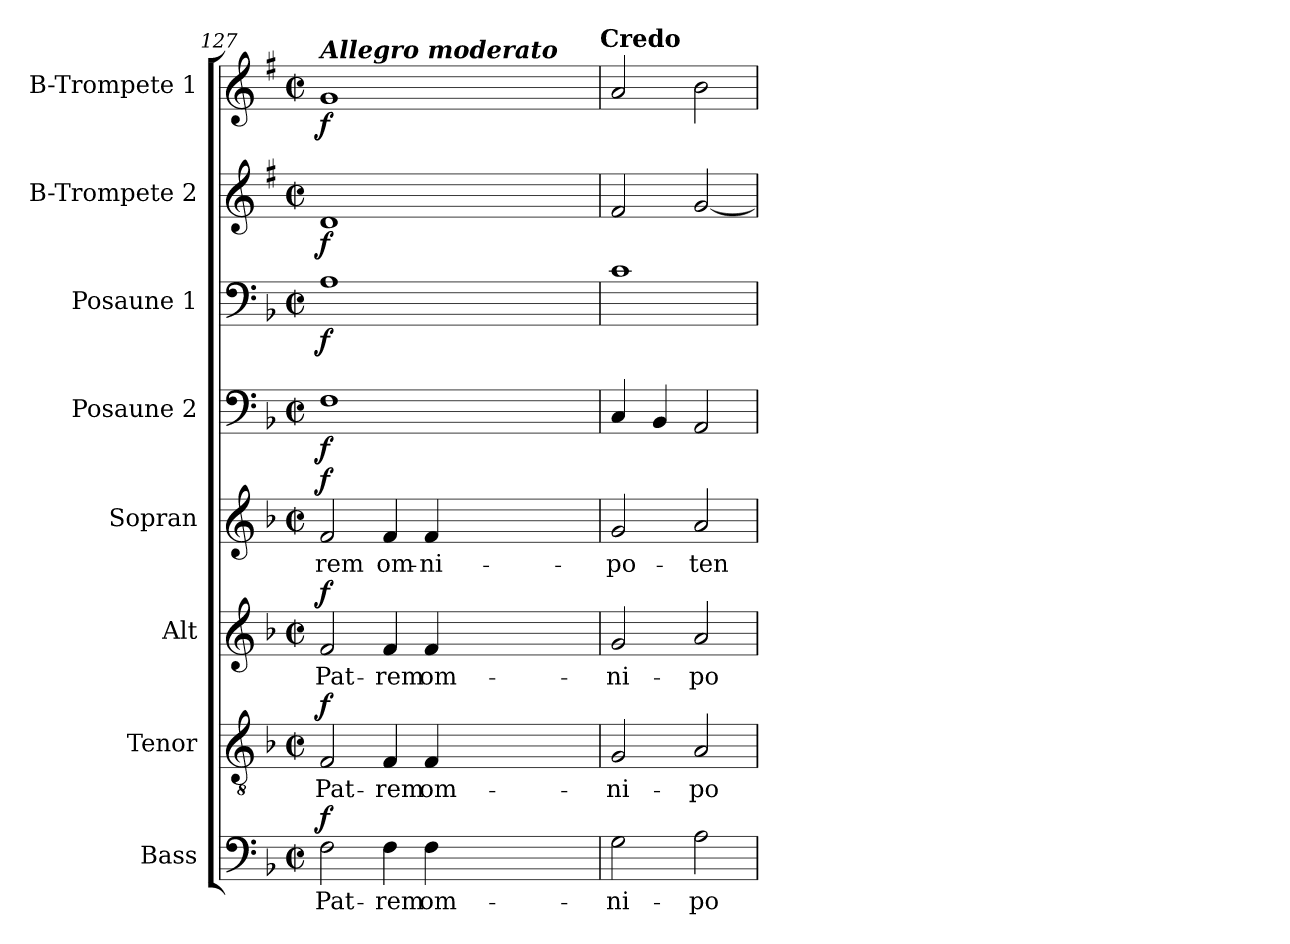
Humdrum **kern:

**kern	**text	**dynam	**kern	**text	**dynam	**kern	**text	**dynam	**kern	**text	**dynam	**kern	**dynam	**kern	**dynam	**kern	**dynam	**kern	**dynam
*part8	*part8	*part8	*part7	*part7	*part7	*part6	*part6	*part6	*part5	*part5	*part5	*part4	*part4	*part3	*part3	*part2	*part2	*part1	*part1
*staff8	*staff8	*staff8	*staff7	*staff7	*staff7	*staff6	*staff6	*staff6	*staff5	*staff5	*staff5	*staff4	*staff4	*staff3	*staff3	*staff2	*staff2	*staff1	*staff1
*I"Bass	*	*	*I"Tenor	*	*	*I"Alt	*	*	*I"Sopran	*	*	*I"Posaune 2	*	*I"Posaune 1	*	*I"B-Trompete 2	*	*I"B-Trompete 1	*
*I'B.	*	*	*I'T.	*	*	*I'A.	*	*	*I'S.	*	*	*I'Pos. 2	*	*I'Pos. 1	*	*I'B Trp. 2	*	*I'B Trp. 1	*
!!LO:PB:g=z
*clefF4	*	*	*clefGv2	*	*	*clefG2	*	*	*clefG2	*	*	*clefF4	*	*clefF4	*	*clefG2	*	*clefG2	*
*	*	*	*	*	*	*	*	*	*	*	*	*	*	*	*	*ITrd1c2	*	*ITrd1c2	*
*k[b-]	*	*	*k[b-]	*	*	*k[b-]	*	*	*k[b-]	*	*	*k[b-]	*	*k[b-]	*	*k[b-]	*	*k[b-]	*
*F:	*	*	*F:	*	*	*F:	*	*	*F:	*	*	*F:	*	*F:	*	*F:	*	*F:	*
*M2/2	*	*	*M2/2	*	*	*M2/2	*	*	*M2/2	*	*	*M2/2	*	*M2/2	*	*M2/2	*	*M2/2	*
*met(c|)	*	*	*met(c|)	*	*	*met(c|)	*	*	*met(c|)	*	*	*met(c|)	*	*met(c|)	*	*met(c|)	*	*met(c|)	*
=127	=127	=127	=127	=127	=127	=127	=127	=127	=127	=127	=127	=127	=127	=127	=127	=127	=127	=127	=127
!	!	!	!	!	!	!	!	!	!	!	!	!	!	!	!	!	!	!LO:TX:a:Bi:t=Allegro moderato	!
!	!LO:LY:b	!LO:DY:a	!	!LO:LY:b	!LO:DY:a	!	!LO:LY:b	!LO:DY:a	!	!LO:LY:b	!LO:DY:a	!	!LO:DY:b	!	!LO:DY:b	!	!LO:DY:b	!	!LO:DY:b
2F\	Pat-	f	2F/	Pat-	f	2f/	Pat-	f	2f/	-rem	f	1F	f	1A	f	1c	f	1f	f
!	!LO:LY:b	!	!	!LO:LY:b	!	!	!LO:LY:b	!	!	!LO:LY:b	!	!	!	!	!	!	!	!	!
4F\	-rem	.	4F/	-rem	.	4f/	-rem	.	4f/	om-	.	.	.	.	.	.	.	.	.
!	!LO:LY:b	!	!	!LO:LY:b	!	!	!LO:LY:b	!	!	!LO:LY:b	!	!	!	!	!	!	!	!	!
4F\	om-	.	4F/	om-	.	4f/	om-	.	4f/	-ni-	.	.	.	.	.	.	.	.	.
1..ryy	.	.	1..ryy	.	.	1..ryy	.	.	1..ryy	.	.	1..ryy	.	1..ryy	.	1..ryy	.	1..ryy	.
!	!	!	!	!	!	!	!	!	!	!	!	!	!	!	!	!	!	!LO:TX:a:B:t=Credo	!
=128	=128	=128	=128	=128	=128	=128	=128	=128	=128	=128	=128	=128	=128	=128	=128	=128	=128	=128	=128
!	!LO:LY:b	!	!	!LO:LY:b	!	!	!LO:LY:b	!	!	!LO:LY:b	!	!	!	!	!	!	!	!	!
2G\	-ni-	.	2G/	-ni-	.	2g/	-ni-	.	2g/	-po-	.	4C/	.	1c	.	2e/	.	2g/	.
.	.	.	.	.	.	.	.	.	.	.	.	4BB-/	.	.	.	.	.	.	.
!	!LO:LY:b	!	!	!LO:LY:b	!	!	!LO:LY:b	!	!	!LO:LY:b	!	!	!	!	!	!	!	!	!
2A\	-po-	.	2A/	-po-	.	2a/	-po-	.	2a/	-ten-	.	2AA/	.	.	.	[2f/	.	2a\	.
=	=	=	=	=	=	=	=	=	=	=	=	=	=	=	=	=	=	=	=
*-	*-	*-	*-	*-	*-	*-	*-	*-	*-	*-	*-	*-	*-	*-	*-	*-	*-	*-	*-
